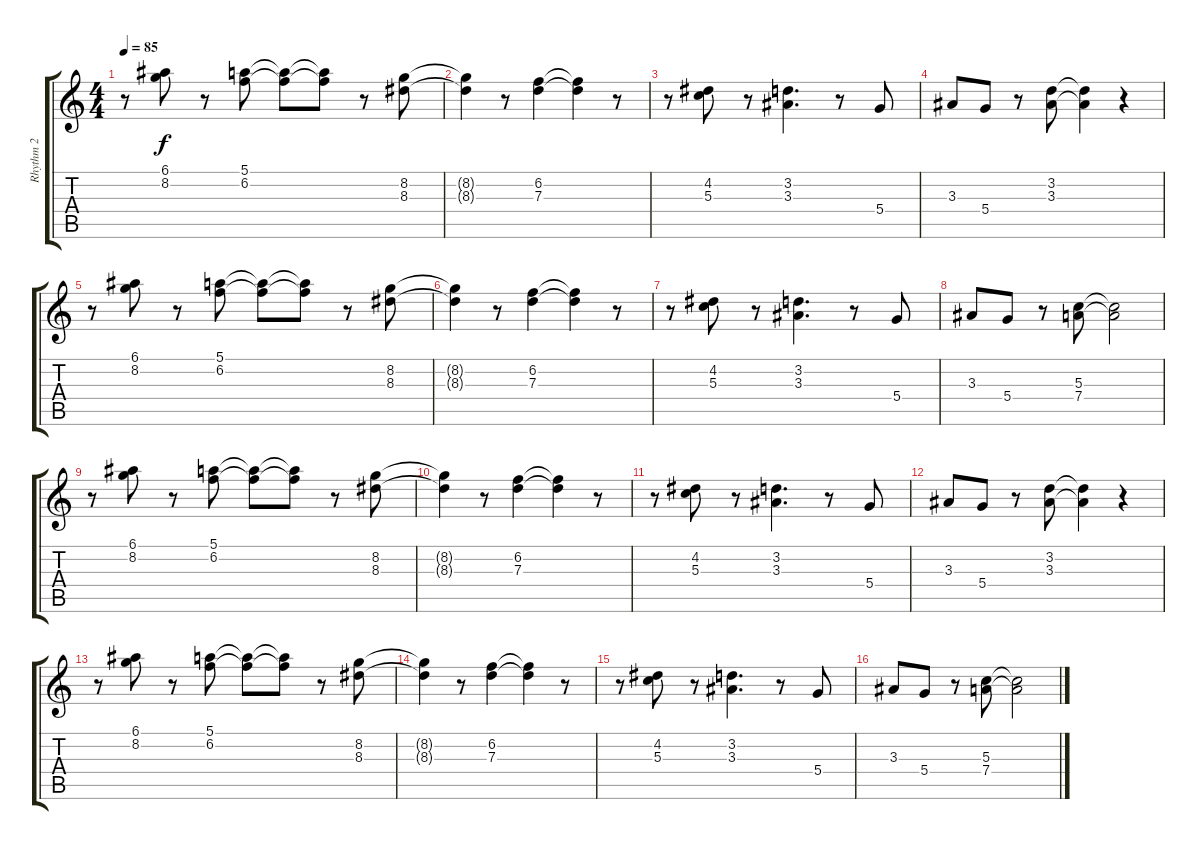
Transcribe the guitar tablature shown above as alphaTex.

\track ("Rhythm 2" "Rhythm 2") {instrument electricguitarjazz}
\staff {score tabs}
\tuning (E4 B3 G3 D3 A2 E2) {hide}
\ts (4 4)
\tempo 85
\clef g2
\ks c
r.8{dy f} (6.1 8.2).8 r.8 (5.1 6.2).8 (5.1{t} 6.2{t}).8 (5.1{t} 6.2{t}).8 r.8 (8.2 8.3).8 |
(8.2{t} 8.3{t}).4 r.8 (6.2 7.3).4 (6.2{t} 7.3{t}).4 r.8 |
r.8 (4.2 5.3).8 r.8 (3.2 3.3).4{d} r.8 5.4.8 |
3.3.8 5.4.8 r.8 (3.2 3.3).8 (3.2{t} 3.3{t}).4 r.4 |
r.8 (6.1 8.2).8 r.8 (5.1 6.2).8 (5.1{t} 6.2{t}).8 (5.1{t} 6.2{t}).8 r.8 (8.2 8.3).8 |
(8.2{t} 8.3{t}).4 r.8 (6.2 7.3).4 (6.2{t} 7.3{t}).4 r.8 |
r.8 (4.2 5.3).8 r.8 (3.2 3.3).4{d} r.8 5.4.8 |
3.3.8 5.4.8 r.8 (5.3 7.4).8 (5.3{t} 7.4{t}).2 |
r.8 (6.1 8.2).8 r.8 (5.1 6.2).8 (5.1{t} 6.2{t}).8 (5.1{t} 6.2{t}).8 r.8 (8.2 8.3).8 |
(8.2{t} 8.3{t}).4 r.8 (6.2 7.3).4 (6.2{t} 7.3{t}).4 r.8 |
r.8 (4.2 5.3).8 r.8 (3.2 3.3).4{d} r.8 5.4.8 |
3.3.8 5.4.8 r.8 (3.2 3.3).8 (3.2{t} 3.3{t}).4 r.4 |
r.8 (6.1 8.2).8 r.8 (5.1 6.2).8 (5.1{t} 6.2{t}).8 (5.1{t} 6.2{t}).8 r.8 (8.2 8.3).8 |
(8.2{t} 8.3{t}).4 r.8 (6.2 7.3).4 (6.2{t} 7.3{t}).4 r.8 |
r.8 (4.2 5.3).8 r.8 (3.2 3.3).4{d} r.8 5.4.8 |
3.3.8 5.4.8 r.8 (5.3 7.4).8 (5.3{t} 7.4{t}).2
